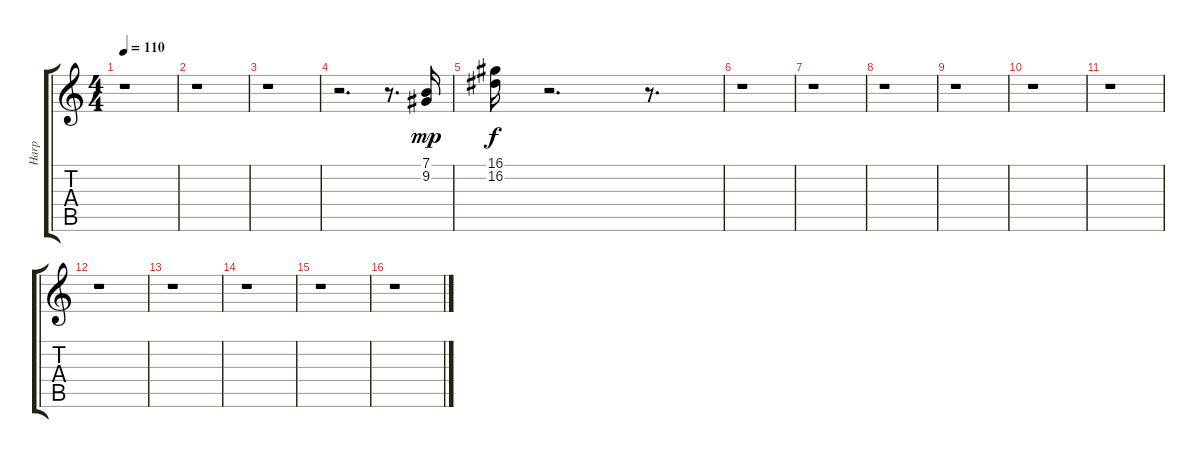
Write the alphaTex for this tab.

\track ("Harp" "Harp") {instrument harpsichord}
\staff {score tabs}
\tuning (E4 B3 G3 D3 A2 E2) {hide}
\ts (4 4)
\tempo 110
\clef g2
\ks c
r.1{dy f} |
r.1 |
r.1 |
r.2{d} r.8{d} (7.1 9.2).16{dy mp} |
(16.1 16.2).16{dy f} r.2{d} r.8{d} |
r.1 |
r.1 |
r.1 |
r.1 |
r.1 |
r.1 |
r.1 |
r.1 |
r.1 |
r.1 |
r.1
